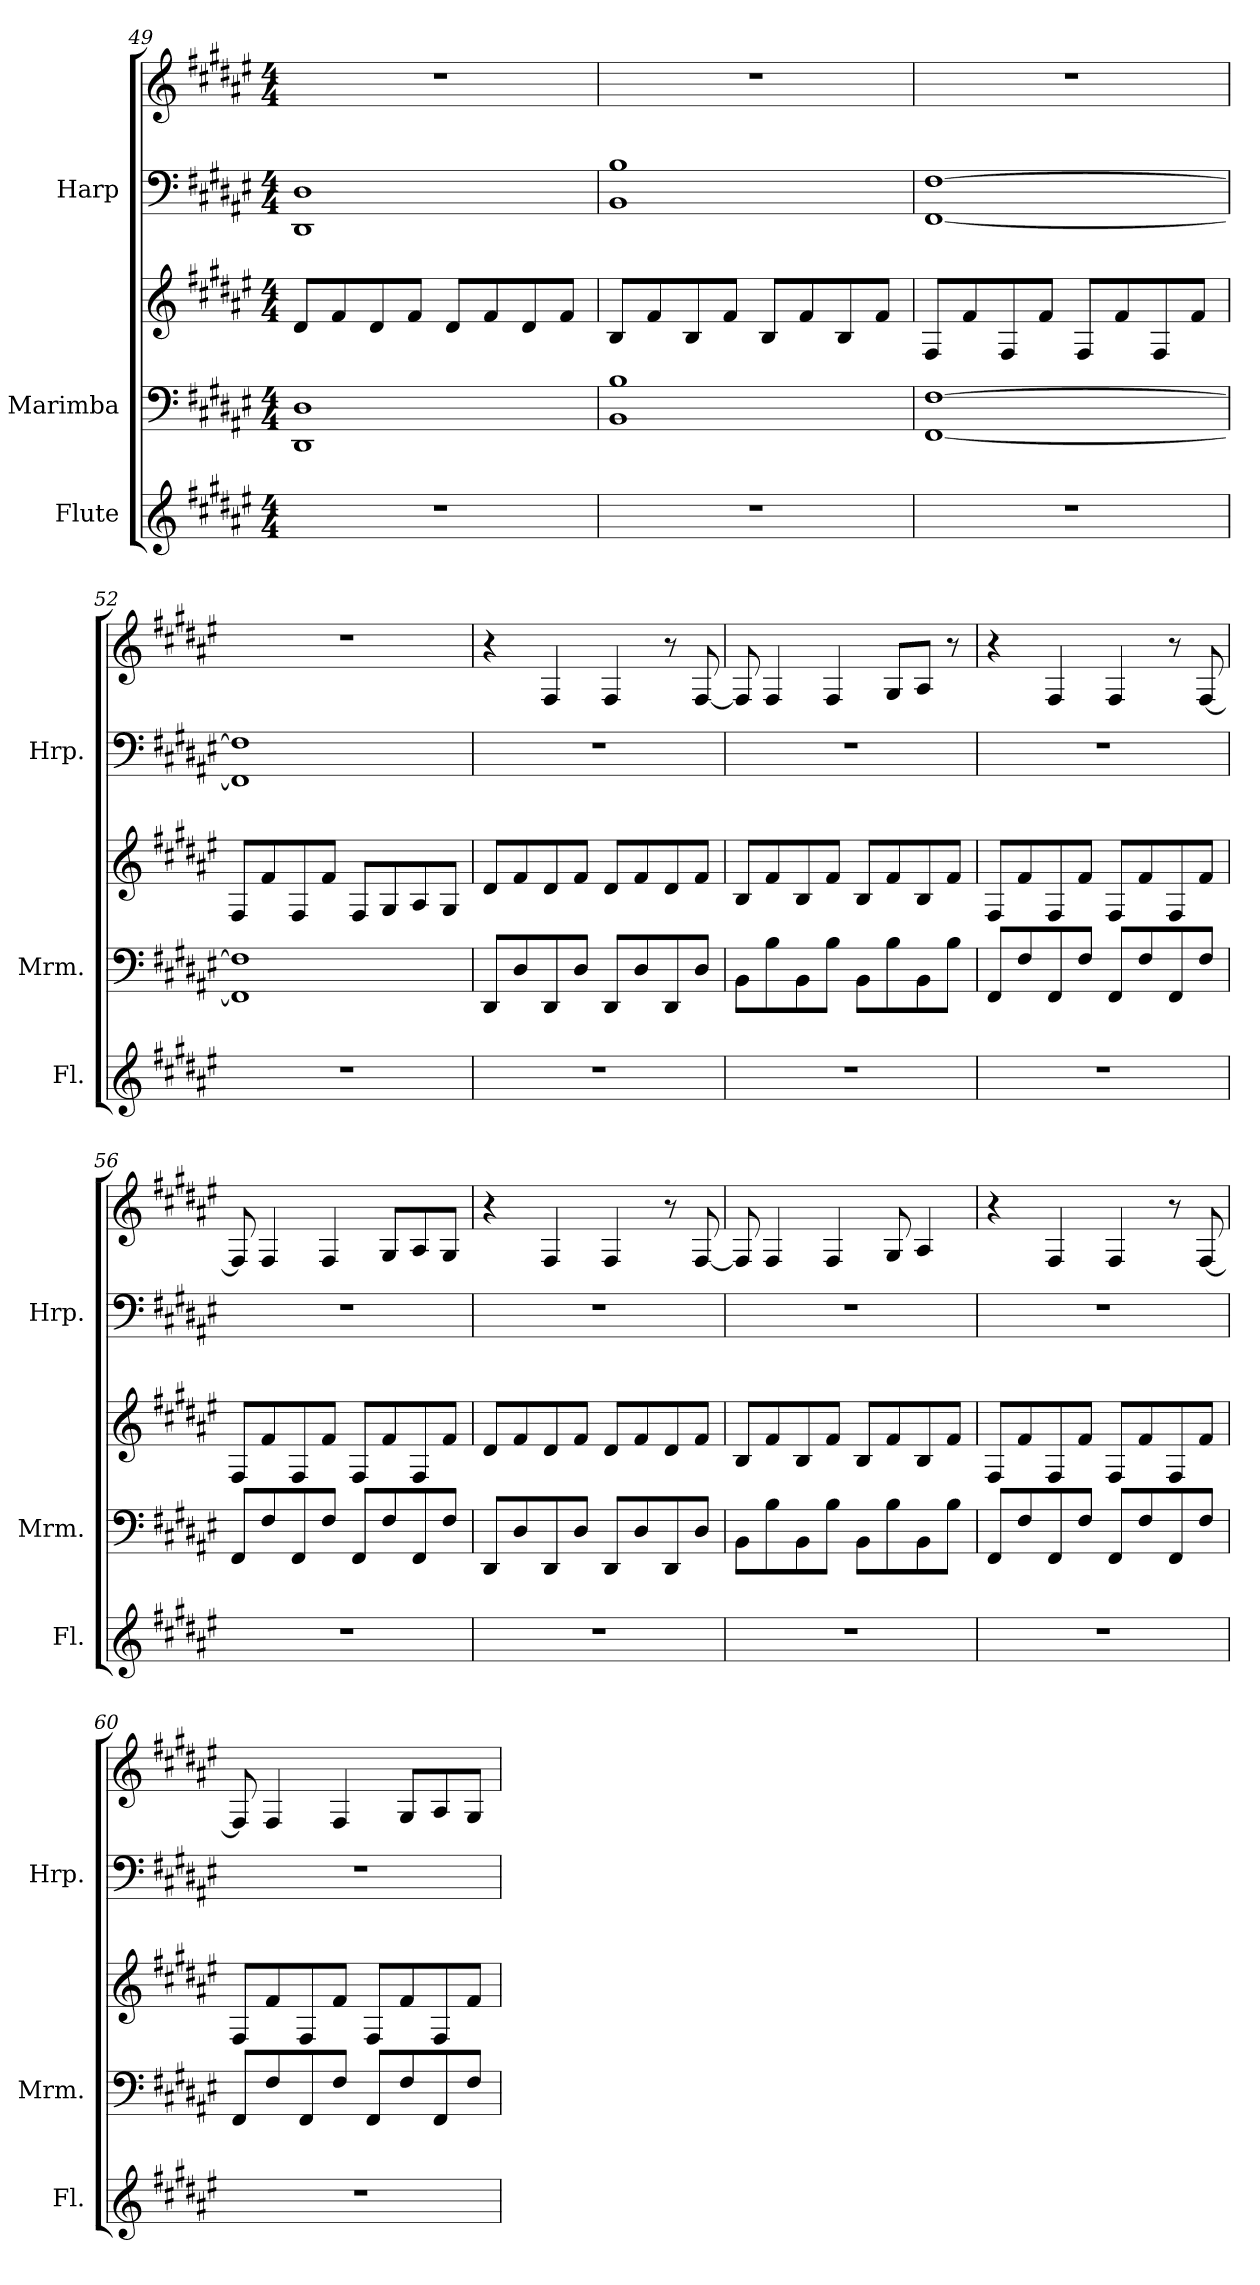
**kern	**kern	**kern	**kern	**kern
*part3	*part2	*part2	*part1	*part1
*staff5	*staff4	*staff3	*staff2	*staff1
*I"Flute	*I"Marimba	*	*I"Harp	*
*I'Fl.	*I'Mrm.	*	*I'Hrp.	*
*clefG2	*clefF4	*clefG2	*clefF4	*clefG2
*k[f#c#g#d#a#e#]	*k[f#c#g#d#a#e#]	*k[f#c#g#d#a#e#]	*k[f#c#g#d#a#e#]	*k[f#c#g#d#a#e#]
*M4/4	*M4/4	*M4/4	*M4/4	*M4/4
=49	=49	=49	=49	=49
1r	1DD# 1D#	8d#/L	1DD# 1D#	1r
.	.	8f#/	.	.
.	.	8d#/	.	.
.	.	8f#/J	.	.
.	.	8d#/L	.	.
.	.	8f#/	.	.
.	.	8d#/	.	.
.	.	8f#/J	.	.
=50	=50	=50	=50	=50
1r	1BB 1B	8B/L	1BB 1B	1r
.	.	8f#/	.	.
.	.	8B/	.	.
.	.	8f#/J	.	.
.	.	8B/L	.	.
.	.	8f#/	.	.
.	.	8B/	.	.
.	.	8f#/J	.	.
!!LO:PB:g=z
=51	=51	=51	=51	=51
1r	[1FF# [1F#	8F#/L	[1FF# [1F#	1r
.	.	8f#/	.	.
.	.	8F#/	.	.
.	.	8f#/J	.	.
.	.	8F#/L	.	.
.	.	8f#/	.	.
.	.	8F#/	.	.
.	.	8f#/J	.	.
=52	=52	=52	=52	=52
1r	1FF#] 1F#]	8F#/L	1FF#] 1F#]	1r
.	.	8f#/	.	.
.	.	8F#/	.	.
.	.	8f#/J	.	.
.	.	8F#/L	.	.
.	.	8G#/	.	.
.	.	8A#/	.	.
.	.	8G#/J	.	.
=53	=53	=53	=53	=53
1r	8DD#/L	8d#/L	1r	4r
.	8D#/	8f#/	.	.
.	8DD#/	8d#/	.	4F#/
.	8D#/J	8f#/J	.	.
.	8DD#/L	8d#/L	.	4F#/
.	8D#/	8f#/	.	.
.	8DD#/	8d#/	.	8r
.	8D#/J	8f#/J	.	[8F#/
=54	=54	=54	=54	=54
1r	8BB\L	8B/L	1r	8F#/]
.	8B\	8f#/	.	4F#/
.	8BB\	8B/	.	.
.	8B\J	8f#/J	.	4F#/
.	8BB\L	8B/L	.	.
.	8B\	8f#/	.	8G#/L
.	8BB\	8B/	.	8A#/J
.	8B\J	8f#/J	.	8r
!!LO:LB:g=z
=55	=55	=55	=55	=55
1r	8FF#/L	8F#/L	1r	4r
.	8F#/	8f#/	.	.
.	8FF#/	8F#/	.	4F#/
.	8F#/J	8f#/J	.	.
.	8FF#/L	8F#/L	.	4F#/
.	8F#/	8f#/	.	.
.	8FF#/	8F#/	.	8r
.	8F#/J	8f#/J	.	[8F#/
=56	=56	=56	=56	=56
1r	8FF#/L	8F#/L	1r	8F#/]
.	8F#/	8f#/	.	4F#/
.	8FF#/	8F#/	.	.
.	8F#/J	8f#/J	.	4F#/
.	8FF#/L	8F#/L	.	.
.	8F#/	8f#/	.	8G#/L
.	8FF#/	8F#/	.	8A#/
.	8F#/J	8f#/J	.	8G#/J
=57	=57	=57	=57	=57
1r	8DD#/L	8d#/L	1r	4r
.	8D#/	8f#/	.	.
.	8DD#/	8d#/	.	4F#/
.	8D#/J	8f#/J	.	.
.	8DD#/L	8d#/L	.	4F#/
.	8D#/	8f#/	.	.
.	8DD#/	8d#/	.	8r
.	8D#/J	8f#/J	.	[8F#/
=58	=58	=58	=58	=58
1r	8BB\L	8B/L	1r	8F#/]
.	8B\	8f#/	.	4F#/
.	8BB\	8B/	.	.
.	8B\J	8f#/J	.	4F#/
.	8BB\L	8B/L	.	.
.	8B\	8f#/	.	8G#/
.	8BB\	8B/	.	4A#/
.	8B\J	8f#/J	.	.
!!LO:PB:g=z
=59	=59	=59	=59	=59
1r	8FF#/L	8F#/L	1r	4r
.	8F#/	8f#/	.	.
.	8FF#/	8F#/	.	4F#/
.	8F#/J	8f#/J	.	.
.	8FF#/L	8F#/L	.	4F#/
.	8F#/	8f#/	.	.
.	8FF#/	8F#/	.	8r
.	8F#/J	8f#/J	.	[8F#/
=60	=60	=60	=60	=60
1r	8FF#/L	8F#/L	1r	8F#/]
.	8F#/	8f#/	.	4F#/
.	8FF#/	8F#/	.	.
.	8F#/J	8f#/J	.	4F#/
.	8FF#/L	8F#/L	.	.
.	8F#/	8f#/	.	8G#/L
.	8FF#/	8F#/	.	8A#/
.	8F#/J	8f#/J	.	8G#/J
=	=	=	=	=
*-	*-	*-	*-	*-
